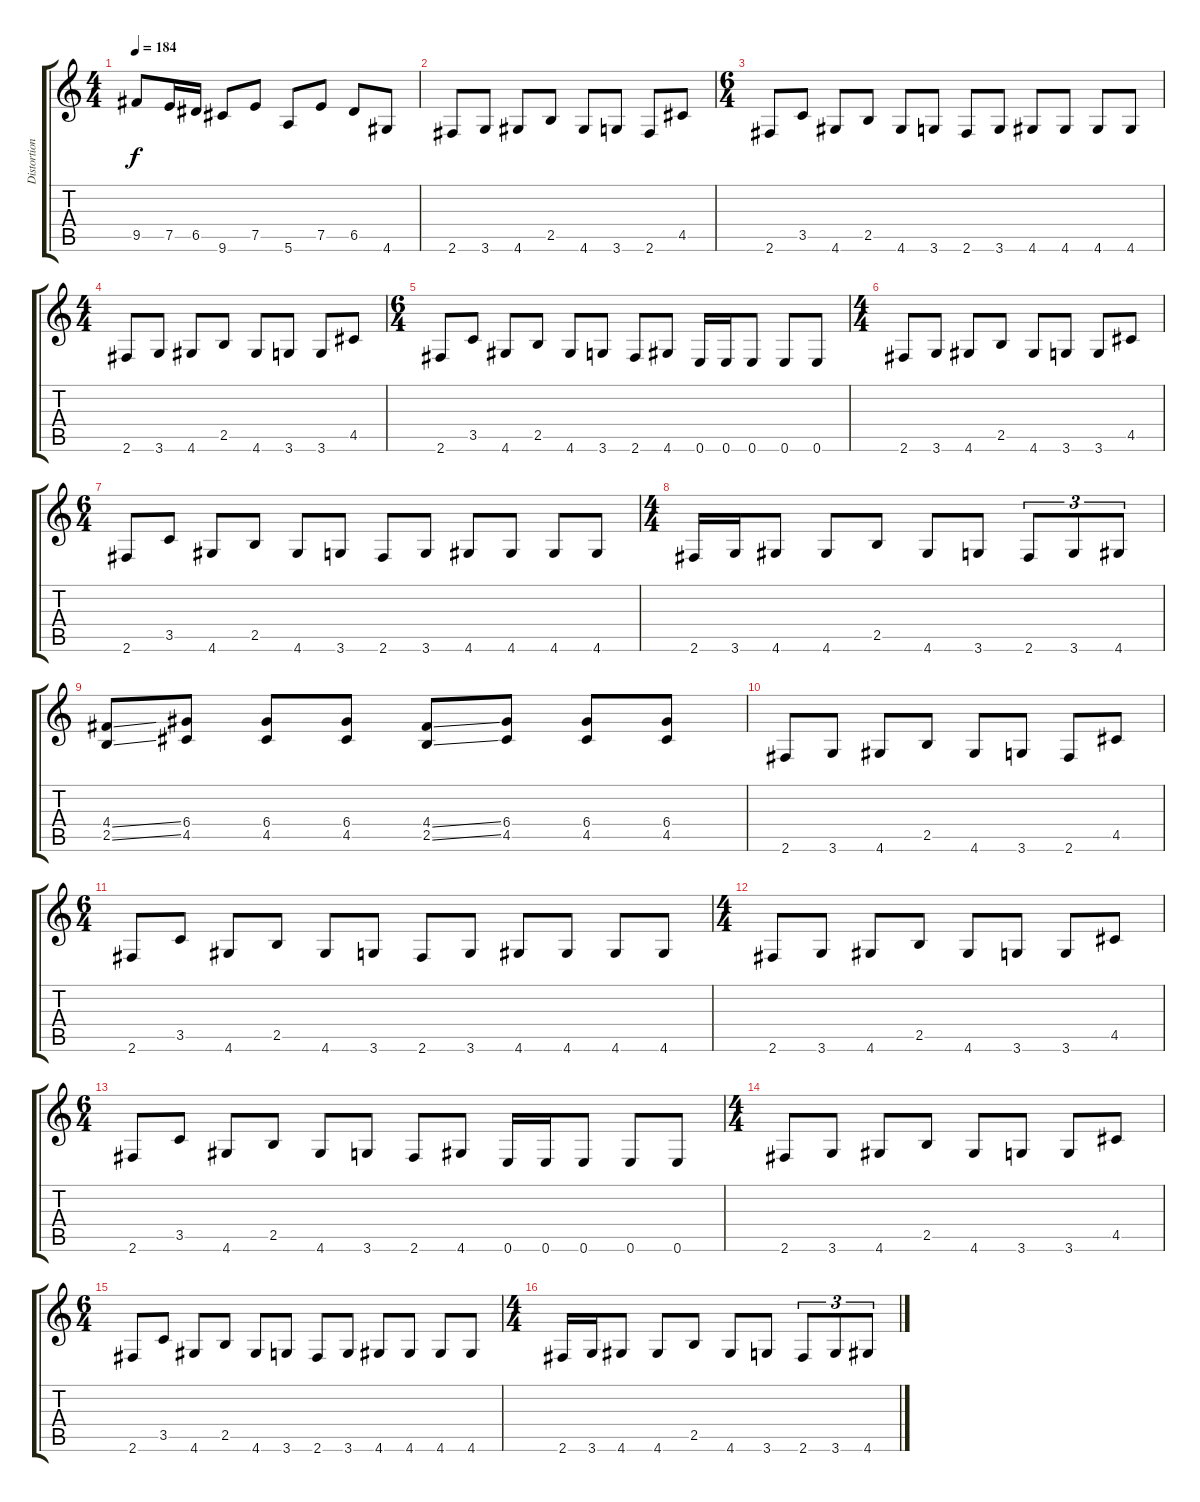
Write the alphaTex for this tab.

\track ("Distortion Guitar" "Distortion") {instrument distortionguitar}
\staff {score tabs}
\tuning (E4 B3 G3 D3 A2 E2) {hide}
\ts (4 4)
\tempo 184
\clef g2
\ks c
9.5.8{dy f} 7.5.16 6.5.16 9.6.8 7.5.8 5.6.8 7.5.8 6.5.8 4.6.8 |
2.6.8 3.6.8 4.6.8 2.5.8 4.6.8 3.6.8 2.6.8 4.5.8 |
\ts (6 4)
2.6.8 3.5.8 4.6.8 2.5.8 4.6.8 3.6.8 2.6.8 3.6.8 4.6.8 4.6.8 4.6.8 4.6.8 |
\ts (4 4)
2.6.8 3.6.8 4.6.8 2.5.8 4.6.8 3.6.8 3.6.8 4.5.8 |
\ts (6 4)
2.6.8 3.5.8 4.6.8 2.5.8 4.6.8 3.6.8 2.6.8 4.6.8 0.6.16 0.6.16 0.6.8 0.6.8 0.6.8 |
\ts (4 4)
2.6.8 3.6.8 4.6.8 2.5.8 4.6.8 3.6.8 3.6.8 4.5.8 |
\ts (6 4)
2.6.8 3.5.8 4.6.8 2.5.8 4.6.8 3.6.8 2.6.8 3.6.8 4.6.8 4.6.8 4.6.8 4.6.8 |
\ts (4 4)
2.6.16 3.6.16 4.6.8 4.6.8 2.5.8 4.6.8 3.6.8 2.6.8{tu (3 2)} 3.6.8{tu (3 2)} 4.6.8{tu (3 2)} |
(4.4{ss} 2.5{ss}).8 (6.4 4.5).8 (6.4 4.5).8 (6.4 4.5).8 (4.4{ss} 2.5{ss}).8 (6.4 4.5).8 (6.4 4.5).8 (6.4 4.5).8 |
2.6.8 3.6.8 4.6.8 2.5.8 4.6.8 3.6.8 2.6.8 4.5.8 |
\ts (6 4)
2.6.8 3.5.8 4.6.8 2.5.8 4.6.8 3.6.8 2.6.8 3.6.8 4.6.8 4.6.8 4.6.8 4.6.8 |
\ts (4 4)
2.6.8 3.6.8 4.6.8 2.5.8 4.6.8 3.6.8 3.6.8 4.5.8 |
\ts (6 4)
2.6.8 3.5.8 4.6.8 2.5.8 4.6.8 3.6.8 2.6.8 4.6.8 0.6.16 0.6.16 0.6.8 0.6.8 0.6.8 |
\ts (4 4)
2.6.8 3.6.8 4.6.8 2.5.8 4.6.8 3.6.8 3.6.8 4.5.8 |
\ts (6 4)
2.6.8 3.5.8 4.6.8 2.5.8 4.6.8 3.6.8 2.6.8 3.6.8 4.6.8 4.6.8 4.6.8 4.6.8 |
\ts (4 4)
2.6.16 3.6.16 4.6.8 4.6.8 2.5.8 4.6.8 3.6.8 2.6.8{tu (3 2)} 3.6.8{tu (3 2)} 4.6.8{tu (3 2)}
